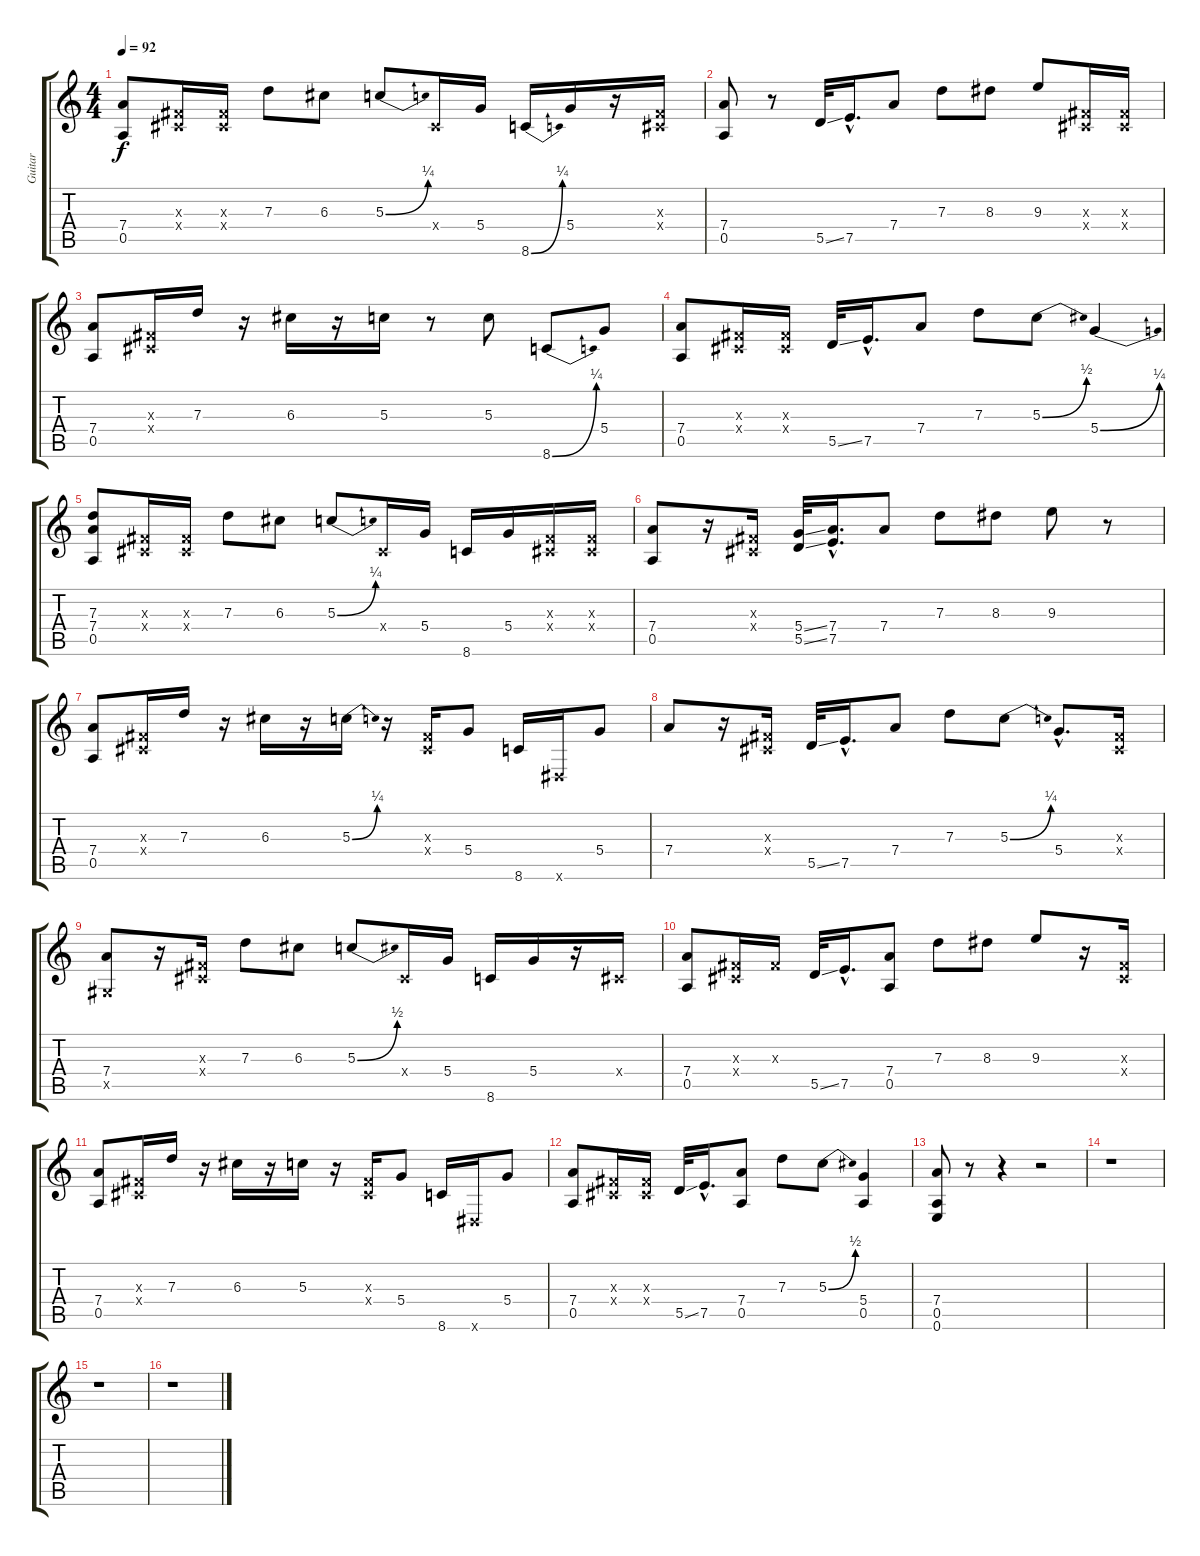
\track ("Guitar" "Guitar") {instrument overdrivenguitar}
\staff {score tabs}
\tuning (E4 B3 G3 D3 A2 E2) {hide}
\ts (4 4)
\tempo 92
\clef g2
\ks c
(7.4 0.5).8{dy f} (-1.3{x} -1.4{x}).16 (-1.3{x} -1.4{x}).16 7.3.8 6.3.8 5.3{be (bend 0 0 60 1)}.8 -1.4{x}.16 5.4.16 8.6{be (bend 0 0 60 1)}.16 5.4.16 r.16 (-1.3{x} -1.4{x}).16 |
(7.4 0.5).8 r.8 5.5{ss}.32 7.5{hac}.16{d} 7.4.8 7.3.8 8.3.8 9.3.8 (-1.3{x} -1.4{x}).16 (-1.3{x} -1.4{x}).16 |
(7.4 0.5).8 (-1.3{x} -1.4{x}).16 7.3.16 r.16 6.3.16 r.16 5.3.16 r.8 5.3.8 8.6{be (bend 0 0 60 1)}.8 5.4.8 |
(7.4 0.5).8 (-1.3{x} -1.4{x}).16 (-1.3{x} -1.4{x}).16 5.5{ss}.32 7.5{hac}.16{d} 7.4.8 7.3.8 5.3{be (bend 0 0 60 2)}.8 5.4{be (bend 0 0 60 1)}.4 |
(7.3 7.4 0.5).8 (-1.3{x} -1.4{x}).16 (-1.3{x} -1.4{x}).16 7.3.8 6.3.8 5.3{be (bend 0 0 60 1)}.8 -1.4{x}.16 5.4.16 8.6.16 5.4.16 (-1.3{x} -1.4{x}).16 (-1.3{x} -1.4{x}).16 |
(7.4 0.5).8 r.16 (-1.3{x} -1.4{x}).16 (5.4{ss} 5.5{ss}).32 (7.4{hac} 7.5{hac}).16{d} 7.4.8 7.3.8 8.3.8 9.3.8 r.8 |
(7.4 0.5).8 (-1.3{x} -1.4{x}).16 7.3.16 r.16 6.3.16 r.16 5.3{be (bend 0 0 60 1)}.16 r.16 (-1.3{x} -1.4{x}).16 5.4.8 8.6.16 -1.6{x}.16 5.4.8 |
7.4.8 r.16 (-1.3{x} -1.4{x}).16 5.5{ss}.32 7.5{hac}.16{d} 7.4.8 7.3.8 5.3{be (bend 0 0 60 1)}.8 5.4{hac}.8{d} (-1.3{x} -1.4{x}).16 |
(7.4 -1.5{x}).8 r.16 (-1.3{x} -1.4{x}).16 7.3.8 6.3.8 5.3{be (bend 0 0 60 2)}.8 -1.4{x}.16 5.4.16 8.6.16 5.4.16 r.16 -1.4{x}.16 |
(7.4 0.5).8 (-1.3{x} -1.4{x}).16 -1.3{x}.16 5.5{ss}.32 7.5{hac}.16{d} (7.4 0.5).8 7.3.8 8.3.8 9.3.8 r.16 (-1.3{x} -1.4{x}).16 |
(7.4 0.5).8 (-1.3{x} -1.4{x}).16 7.3.16 r.16 6.3.16 r.16 5.3.16 r.16 (-1.3{x} -1.4{x}).16 5.4.8 8.6.16 -1.6{x}.16 5.4.8 |
(7.4 0.5).8 (-1.3{x} -1.4{x}).16 (-1.3{x} -1.4{x}).16 5.5{ss}.32 7.5{hac}.16{d} (7.4 0.5).8 7.3.8 5.3{be (bend 0 0 60 2)}.8 (5.4 0.5).4 |
(7.4 0.5 0.6).8 r.8 r.4 r.2 |
r.1 |
r.1 |
r.1
